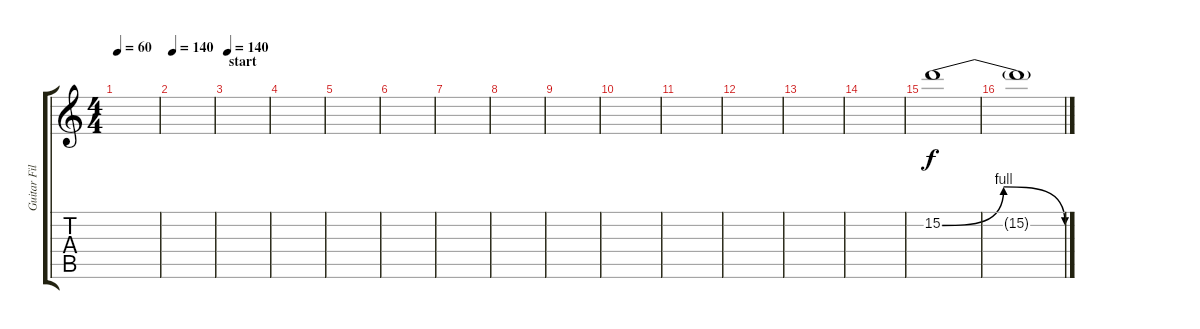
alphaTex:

\track ("Guitar Fills" "Guitar Fil") {instrument distortionguitar}
\staff {score tabs}
\tuning (E4 B3 G3 D3 A2 E2) {hide}
\ts (4 4)
\tempo 60
\clef g2
\ks c
|
\tempo 140
|
\section ("" "start")
\tempo 140
|
|
|
|
|
|
|
|
|
|
|
|
15.2{be (bendrelease 0 0 7 4 50 4 60 0)}.1 |
15.2{t}.1
